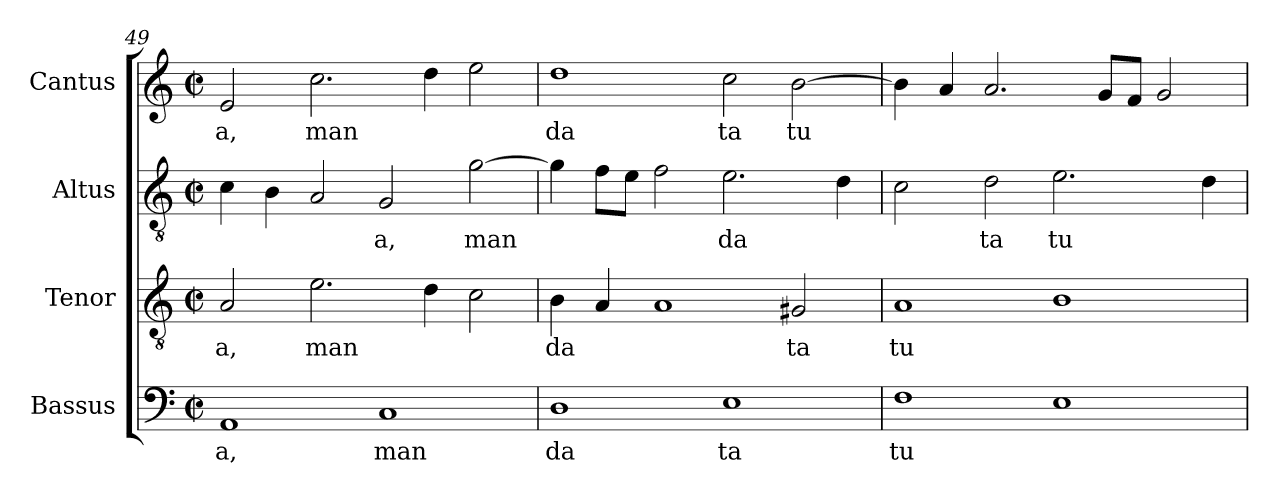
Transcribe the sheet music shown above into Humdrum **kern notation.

**kern	**text	**kern	**text	**kern	**text	**kern	**text
*part4	*part4	*part3	*part3	*part2	*part2	*part1	*part1
*staff4	*staff4	*staff3	*staff3	*staff2	*staff2	*staff1	*staff1
*I"Bassus	*	*I"Tenor	*	*I"Altus	*	*I"Cantus	*
!!LO:PB:g=z
*clefF4	*	*clefGv2	*	*clefGv2	*	*clefG2	*
*k[]	*	*k[]	*	*k[]	*	*k[]	*
*C:	*	*C:	*	*C:	*	*C:	*
*M2/2	*	*M2/2	*	*M2/2	*	*M2/2	*
*met(c|)	*	*met(c|)	*	*met(c|)	*	*met(c|)	*
=49	=49	=49	=49	=49	=49	=49	=49
!	!LO:LY:b:cj	!	!LO:LY:b:cj	!	!LO:LY:b:cj	!	!LO:LY:b:cj
1AA	a,	2A/	a,	4c\	.	2e/	a,
!	!	!	!	!	!LO:LY:b:cj	!	!
.	.	.	.	4B\	.	.	.
!	!	!	!LO:LY:b:cj	!	!LO:LY:b:cj	!	!LO:LY:b:cj
.	.	2.e\	man	2A/	.	2.cc\	man
!	!LO:LY:b:cj	!	!	!	!LO:LY:b:cj	!	!
1C	man	.	.	2G/	a,	.	.
!	!	!	!LO:LY:b:cj	!	!	!	!LO:LY:b:cj
.	.	4d\	.	.	.	4dd\	.
!	!	!	!LO:LY:b:cj	!	!LO:LY:b:cj	!	!LO:LY:b:cj
.	.	2c\	.	[>2g\	man-	2ee\	.
=50	=50	=50	=50	=50	=50	=50	=50
!	!LO:LY:b:cj	!	!LO:LY:b:cj	!	!LO:LY:b:cj	!	!LO:LY:b:cj
1D	da	4B\	da	4g\]	--	1dd	da
!	!	!	!LO:LY:b:cj	!	!LO:LY:b:cj	!	!
.	.	4A/	.	8f\L	--	.	.
!	!	!	!	!	!LO:LY:b:cj	!	!
.	.	.	.	8e\J	--	.	.
!	!	!	!LO:LY:b:cj	!	!LO:LY:b:cj	!	!
.	.	1A	.	2f\	--	.	.
!	!LO:LY:b:cj	!	!	!	!LO:LY:b:cj	!	!LO:LY:b:cj
1E	ta	.	.	2.e\	-da-	2cc\	ta
!	!	!	!LO:LY:b:cj	!	!	!	!LO:LY:b:cj
.	.	2G#X/	ta	.	.	[>2b\	tu
!	!	!	!	!	!LO:LY:b:cj	!	!
.	.	.	.	4d\	--	.	.
=51	=51	=51	=51	=51	=51	=51	=51
!	!LO:LY:b:cj	!	!LO:LY:b:cj	!	!LO:LY:b:cj	!	!LO:LY:b:cj
1F	tu	1A	tu	2c\	--	4b\]	.
!	!	!	!	!	!	!	!LO:LY:b:cj
.	.	.	.	.	.	4a/	.
!	!	!	!	!	!LO:LY:b:cj	!	!LO:LY:b:cj
.	.	.	.	2d\	-ta	2.a/	.
!	!LO:LY:b:cj	!	!LO:LY:b:cj	!	!LO:LY:b:cj	!	!
1E	.	1B	.	2.e\	tu-	.	.
!	!	!	!	!	!	!	!LO:LY:b:cj
.	.	.	.	.	.	8g/L	.
!	!	!	!	!	!	!	!LO:LY:b:cj
.	.	.	.	.	.	8f/J	.
!	!	!	!	!	!	!	!LO:LY:b:cj
.	.	.	.	.	.	2g/	.
!	!	!	!	!	!LO:LY:b:cj	!	!
.	.	.	.	4d\	--	.	.
=	=	=	=	=	=	=	=
*-	*-	*-	*-	*-	*-	*-	*-
